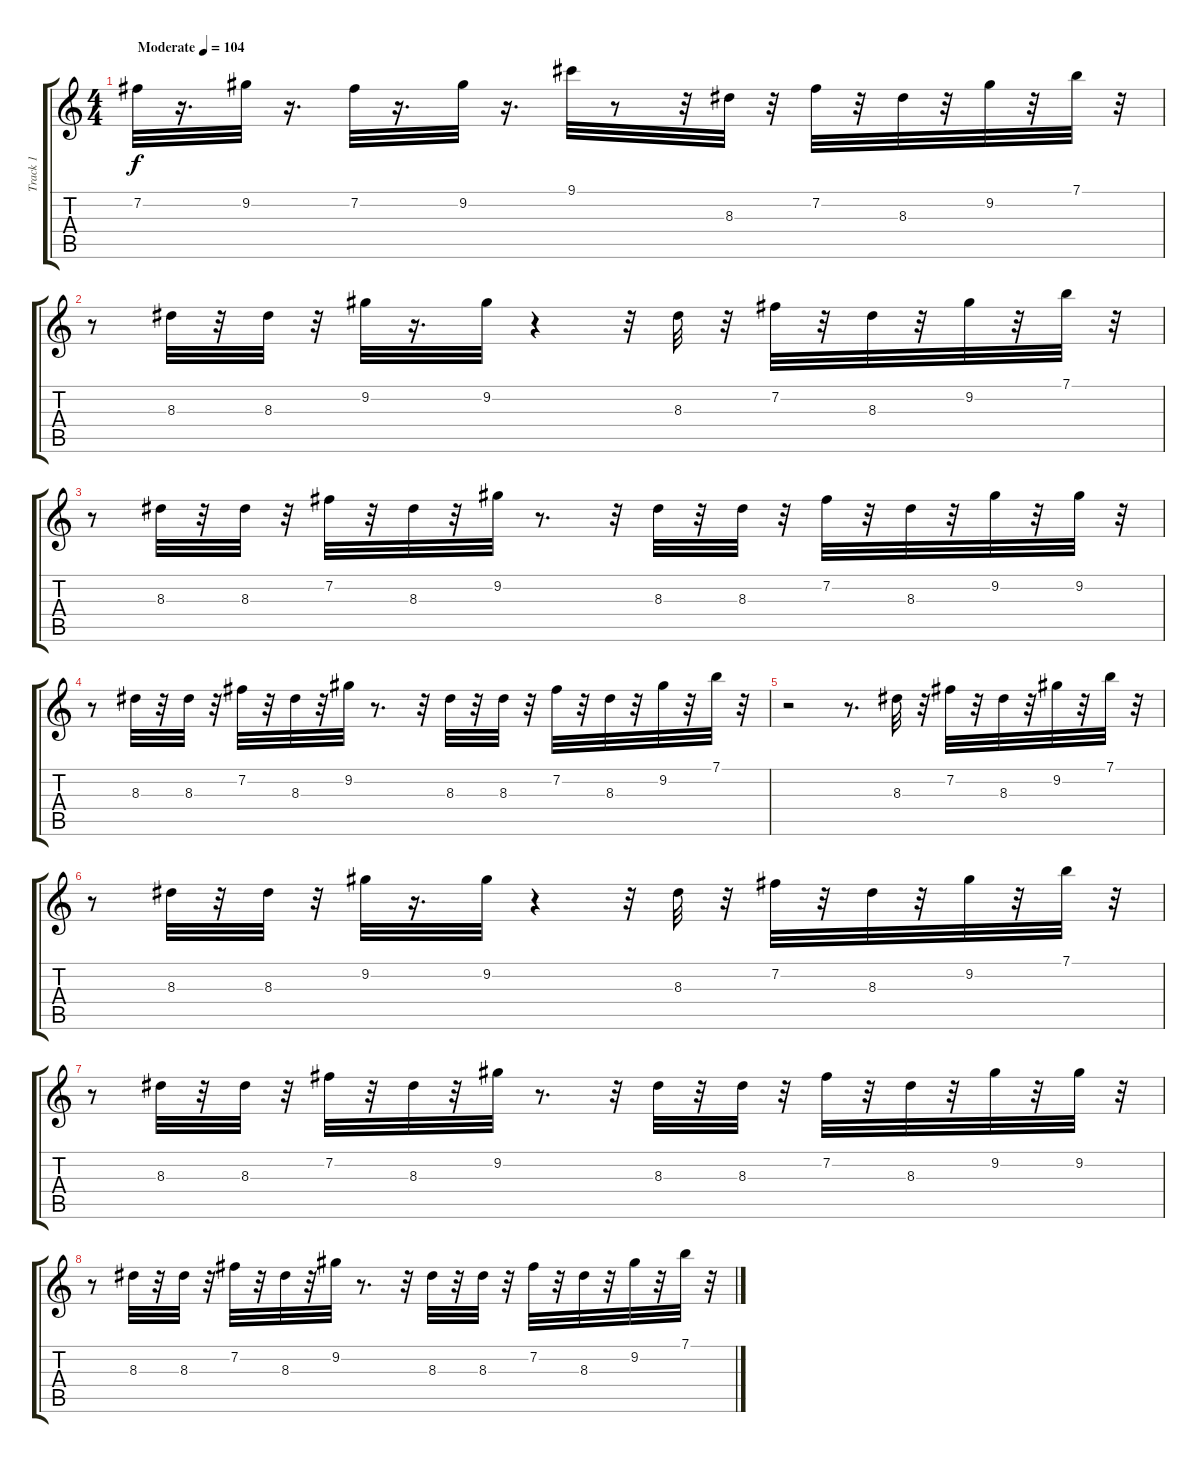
\track ("Track 1" "Track 1") {instrument electricguitarmuted}
\staff {score tabs}
\tuning (E4 B3 G3 D3 A2 E2) {hide}
\ts (4 4)
\tempo (104 "Moderate")
\clef g2
\ks c
7.2.32{dy f instrument electricguitarmuted} r.16{d} 9.2.32 r.16{d} 7.2.32 r.16{d} 9.2.32 r.16{d} 9.1.32 r.8 r.32 8.3.32 r.32 7.2.32 r.32 8.3.32 r.32 9.2.32 r.32 7.1.32 r.32 |
r.8 8.3.32 r.32 8.3.32 r.32 9.2.32 r.16{d} 9.2.32 r.4 r.32 8.3.32 r.32 7.2.32 r.32 8.3.32 r.32 9.2.32 r.32 7.1.32 r.32 |
r.8 8.3.32 r.32 8.3.32 r.32 7.2.32 r.32 8.3.32 r.32 9.2.32 r.8{d} r.32 8.3.32 r.32 8.3.32 r.32 7.2.32 r.32 8.3.32 r.32 9.2.32 r.32 9.2.32 r.32 |
r.8 8.3.32 r.32 8.3.32 r.32 7.2.32 r.32 8.3.32 r.32 9.2.32 r.8{d} r.32 8.3.32 r.32 8.3.32 r.32 7.2.32 r.32 8.3.32 r.32 9.2.32 r.32 7.1.32 r.32 |
r.2 r.8{d} 8.3.32 r.32 7.2.32 r.32 8.3.32 r.32 9.2.32 r.32 7.1.32 r.32 |
r.8 8.3.32 r.32 8.3.32 r.32 9.2.32 r.16{d} 9.2.32 r.4 r.32 8.3.32 r.32 7.2.32 r.32 8.3.32 r.32 9.2.32 r.32 7.1.32 r.32 |
r.8 8.3.32 r.32 8.3.32 r.32 7.2.32 r.32 8.3.32 r.32 9.2.32 r.8{d} r.32 8.3.32 r.32 8.3.32 r.32 7.2.32 r.32 8.3.32 r.32 9.2.32 r.32 9.2.32 r.32 |
r.8 8.3.32 r.32 8.3.32 r.32 7.2.32 r.32 8.3.32 r.32 9.2.32 r.8{d} r.32 8.3.32 r.32 8.3.32 r.32 7.2.32 r.32 8.3.32 r.32 9.2.32 r.32 7.1.32 r.32
